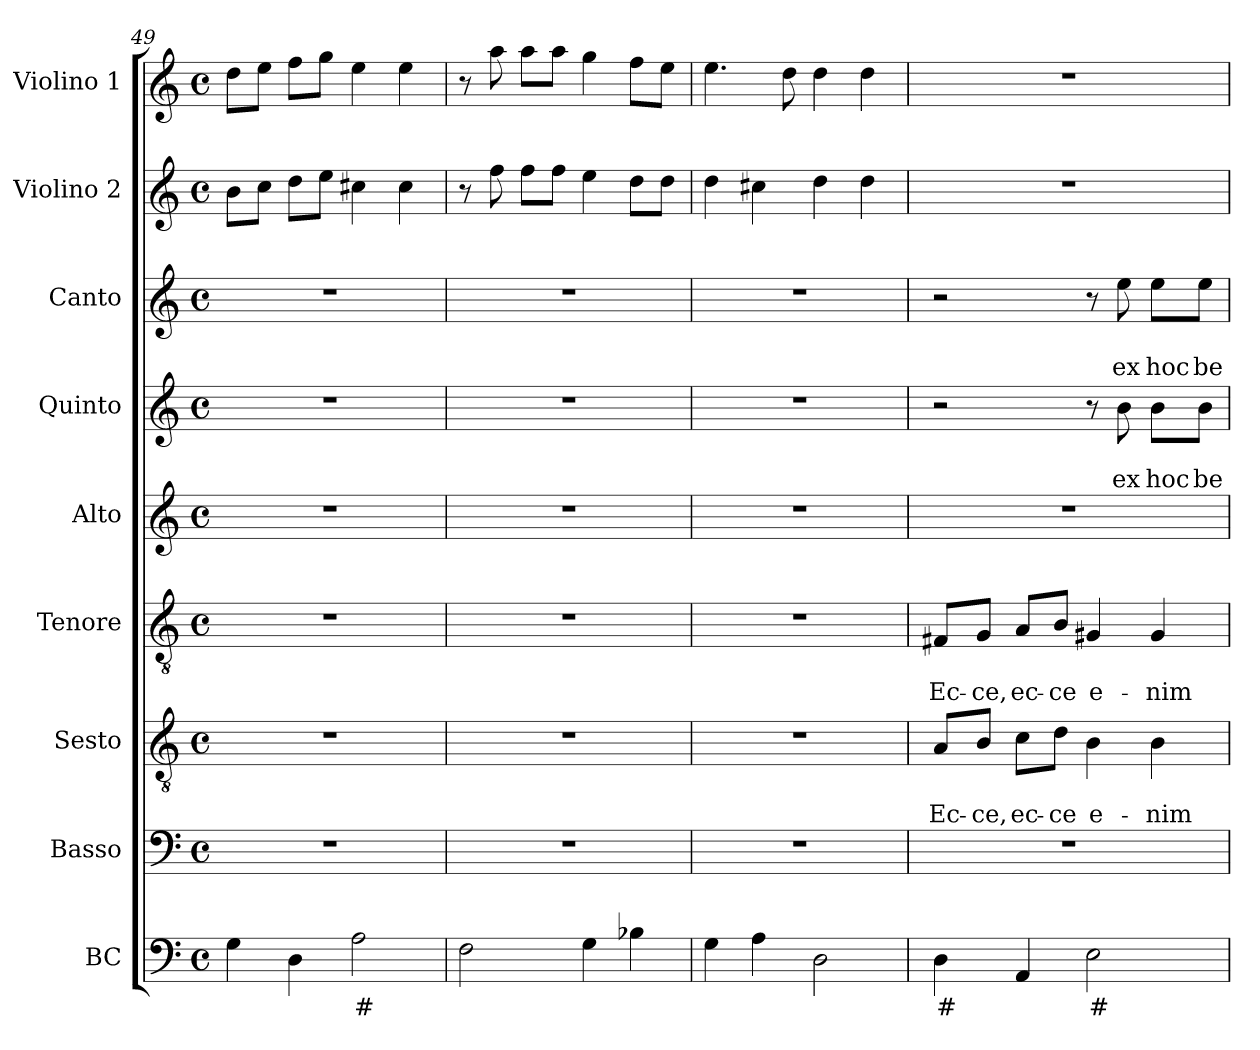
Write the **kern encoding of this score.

**kern	**text	**kern	**kern	**text	**text	**kern	**text	**text	**kern	**kern	**text	**text	**kern	**text	**text	**kern	**kern
*part9	*part9	*part8	*part7	*part7	*part7	*part6	*part6	*part6	*part5	*part4	*part4	*part4	*part3	*part3	*part3	*part2	*part1
*staff9	*staff9	*staff8	*staff7	*staff7	*staff7	*staff6	*staff6	*staff6	*staff5	*staff4	*staff4	*staff4	*staff3	*staff3	*staff3	*staff2	*staff1
*I"BC	*	*I"Basso	*I"Sesto	*	*	*I"Tenore	*	*	*I"Alto	*I"Quinto	*	*	*I"Canto	*	*	*I"Violino 2	*I"Violino 1
*I'Bc	*	*I'B	*I'S	*	*	*I'T	*	*	*I'A	*I'Q	*	*	*I'C	*	*	*I'V2	*I'V1
*clefF4	*	*clefF4	*clefGv2	*	*	*clefGv2	*	*	*clefG2	*clefG2	*	*	*clefG2	*	*	*clefG2	*clefG2
*k[]	*	*k[]	*k[]	*	*	*k[]	*	*	*k[]	*k[]	*	*	*k[]	*	*	*k[]	*k[]
*C:	*	*C:	*C:	*	*	*C:	*	*	*C:	*C:	*	*	*C:	*	*	*C:	*C:
*M4/4	*	*M4/4	*M4/4	*	*	*M4/4	*	*	*M4/4	*M4/4	*	*	*M4/4	*	*	*M4/4	*M4/4
*met(c)	*	*met(c)	*met(c)	*	*	*met(c)	*	*	*met(c)	*met(c)	*	*	*met(c)	*	*	*met(c)	*met(c)
=49	=49	=49	=49	=49	=49	=49	=49	=49	=49	=49	=49	=49	=49	=49	=49	=49	=49
4G\	.	1r	1r	.	.	1r	.	.	1r	1r	.	.	1r	.	.	8b\L	8dd\L
.	.	.	.	.	.	.	.	.	.	.	.	.	.	.	.	8cc\J	8ee\J
4D\	.	.	.	.	.	.	.	.	.	.	.	.	.	.	.	8dd\L	8ff\L
.	.	.	.	.	.	.	.	.	.	.	.	.	.	.	.	8ee\J	8gg\J
!	!LO:LY:b	!	!	!	!	!	!	!	!	!	!	!	!	!	!	!	!
2A\	#	.	.	.	.	.	.	.	.	.	.	.	.	.	.	4cc#X\	4ee\
.	.	.	.	.	.	.	.	.	.	.	.	.	.	.	.	4cc#\	4ee\
=50	=50	=50	=50	=50	=50	=50	=50	=50	=50	=50	=50	=50	=50	=50	=50	=50	=50
2F\	.	1r	1r	.	.	1r	.	.	1r	1r	.	.	1r	.	.	8r	8r
.	.	.	.	.	.	.	.	.	.	.	.	.	.	.	.	8ff\	8aa\
.	.	.	.	.	.	.	.	.	.	.	.	.	.	.	.	8ff\L	8aa\L
.	.	.	.	.	.	.	.	.	.	.	.	.	.	.	.	8ff\J	8aa\J
4G\	.	.	.	.	.	.	.	.	.	.	.	.	.	.	.	4ee\	4gg\
4B-X\	.	.	.	.	.	.	.	.	.	.	.	.	.	.	.	8dd\L	8ff\L
.	.	.	.	.	.	.	.	.	.	.	.	.	.	.	.	8dd\J	8ee\J
=51	=51	=51	=51	=51	=51	=51	=51	=51	=51	=51	=51	=51	=51	=51	=51	=51	=51
4G\	.	1r	1r	.	.	1r	.	.	1r	1r	.	.	1r	.	.	4dd\	4.ee\
4A\	.	.	.	.	.	.	.	.	.	.	.	.	.	.	.	4cc#X\	.
.	.	.	.	.	.	.	.	.	.	.	.	.	.	.	.	.	8dd\
2D\	.	.	.	.	.	.	.	.	.	.	.	.	.	.	.	4dd\	4dd\
.	.	.	.	.	.	.	.	.	.	.	.	.	.	.	.	4dd\	4dd\
!!LO:PB:g=z
=52	=52	=52	=52	=52	=52	=52	=52	=52	=52	=52	=52	=52	=52	=52	=52	=52	=52
!	!LO:LY:b	!	!	!	!LO:LY:b	!	!	!LO:LY:b	!	!	!	!	!	!	!	!	!
4D\	#	1r	8A/L	.	Ec-	8F#X/L	.	Ec-	1r	2r	.	.	2r	.	.	1r	1r
!	!	!	!	!	!LO:LY:b	!	!	!LO:LY:b	!	!	!	!	!	!	!	!	!
.	.	.	8B/J	.	-ce,	8G/J	.	-ce,	.	.	.	.	.	.	.	.	.
!	!	!	!	!	!LO:LY:b	!	!	!LO:LY:b	!	!	!	!	!	!	!	!	!
4AA/	.	.	8c\L	.	ec-	8A/L	.	ec-	.	.	.	.	.	.	.	.	.
!	!	!	!	!	!LO:LY:b	!	!	!LO:LY:b	!	!	!	!	!	!	!	!	!
.	.	.	8d\J	.	-ce	8B/J	.	-ce	.	.	.	.	.	.	.	.	.
!	!LO:LY:b	!	!	!	!LO:LY:b	!	!	!LO:LY:b	!	!	!	!	!	!	!	!	!
2E\	#	.	4B\	.	e-	4G#X/	.	e-	.	8r	.	.	8r	.	.	.	.
!	!	!	!	!	!	!	!	!	!	!	!	!LO:LY:b	!	!	!LO:LY:b	!	!
.	.	.	.	.	.	.	.	.	.	8b\	.	ex	8ee\	.	ex	.	.
!	!	!	!	!	!LO:LY:b	!	!	!LO:LY:b	!	!	!	!LO:LY:b	!	!	!LO:LY:b	!	!
.	.	.	4B\	.	-nim	4G#/	.	-nim	.	8b\L	.	hoc	8ee\L	.	hoc	.	.
!	!	!	!	!	!	!	!	!	!	!	!	!LO:LY:b	!	!	!LO:LY:b	!	!
.	.	.	.	.	.	.	.	.	.	8b\J	.	be-	8ee\J	.	be-	.	.
=	=	=	=	=	=	=	=	=	=	=	=	=	=	=	=	=	=
*-	*-	*-	*-	*-	*-	*-	*-	*-	*-	*-	*-	*-	*-	*-	*-	*-	*-
